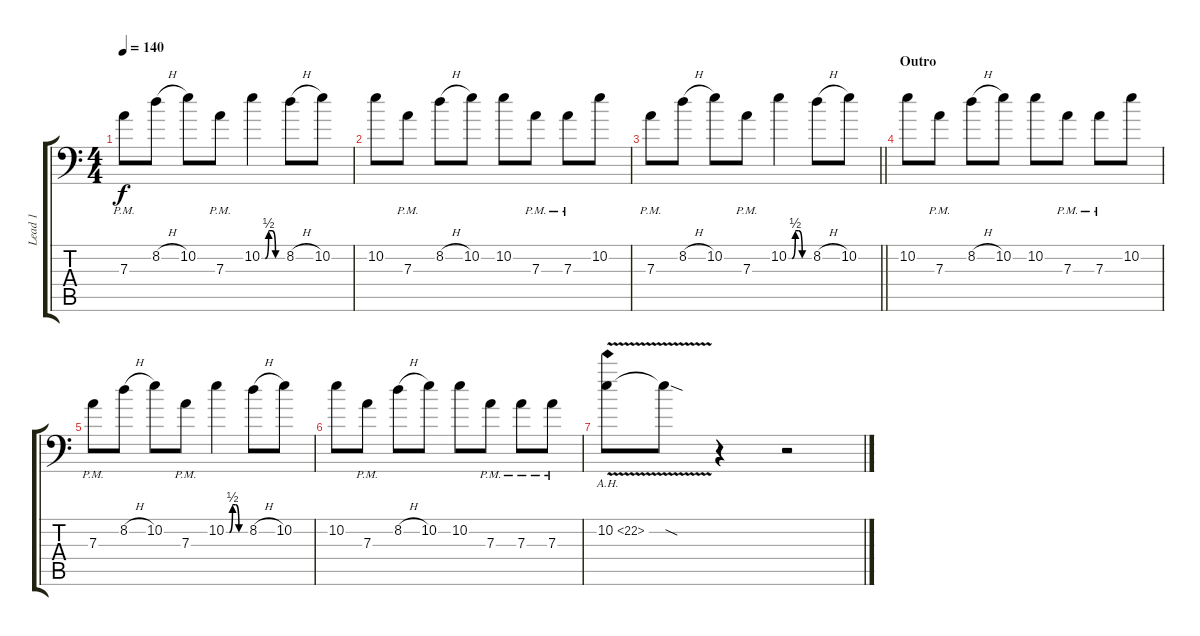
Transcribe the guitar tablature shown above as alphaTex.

\track ("Lead 1" "Lead 1") {instrument overdrivenguitar}
\staff {score tabs}
\tuning (B3 Gb3 D3 A2 E2 A1) {hide}
\ts (4 4)
\tempo 140
\clef f4
\ks c
7.3{pm}.8{dy f} 8.2{h}.8 10.2.8 7.3{pm}.8 10.2{be (custom 0 0 10 0 20 2 30 2 40 0 60 0)}.4 8.2{h}.8 10.2.8 |
10.2.8 7.3{pm}.8 8.2{h}.8 10.2.8 10.2.8 7.3{pm}.8 7.3{pm}.8 10.2.8 |
\barLineRight lightlight
7.3{pm}.8 8.2{h}.8 10.2.8 7.3{pm}.8 10.2{be (custom 0 0 10 0 20 2 30 2 40 0 60 0)}.4 8.2{h}.8 10.2.8 |
\section ("" "Outro")
10.2.8 7.3{pm}.8 8.2{h}.8 10.2.8 10.2.8 7.3{pm}.8 7.3{pm}.8 10.2.8 |
7.3{pm}.8 8.2{h}.8 10.2.8 7.3{pm}.8 10.2{be (custom 0 0 10 0 20 2 30 2 40 0 60 0)}.4 8.2{h}.8 10.2.8 |
10.2.8 7.3{pm}.8 8.2{h}.8 10.2.8 10.2.8 7.3{pm}.8 7.3{pm}.8 7.3{pm}.8 |
10.2{ah 12 v}.8 10.2{sod t}.8 r.4 r.2
